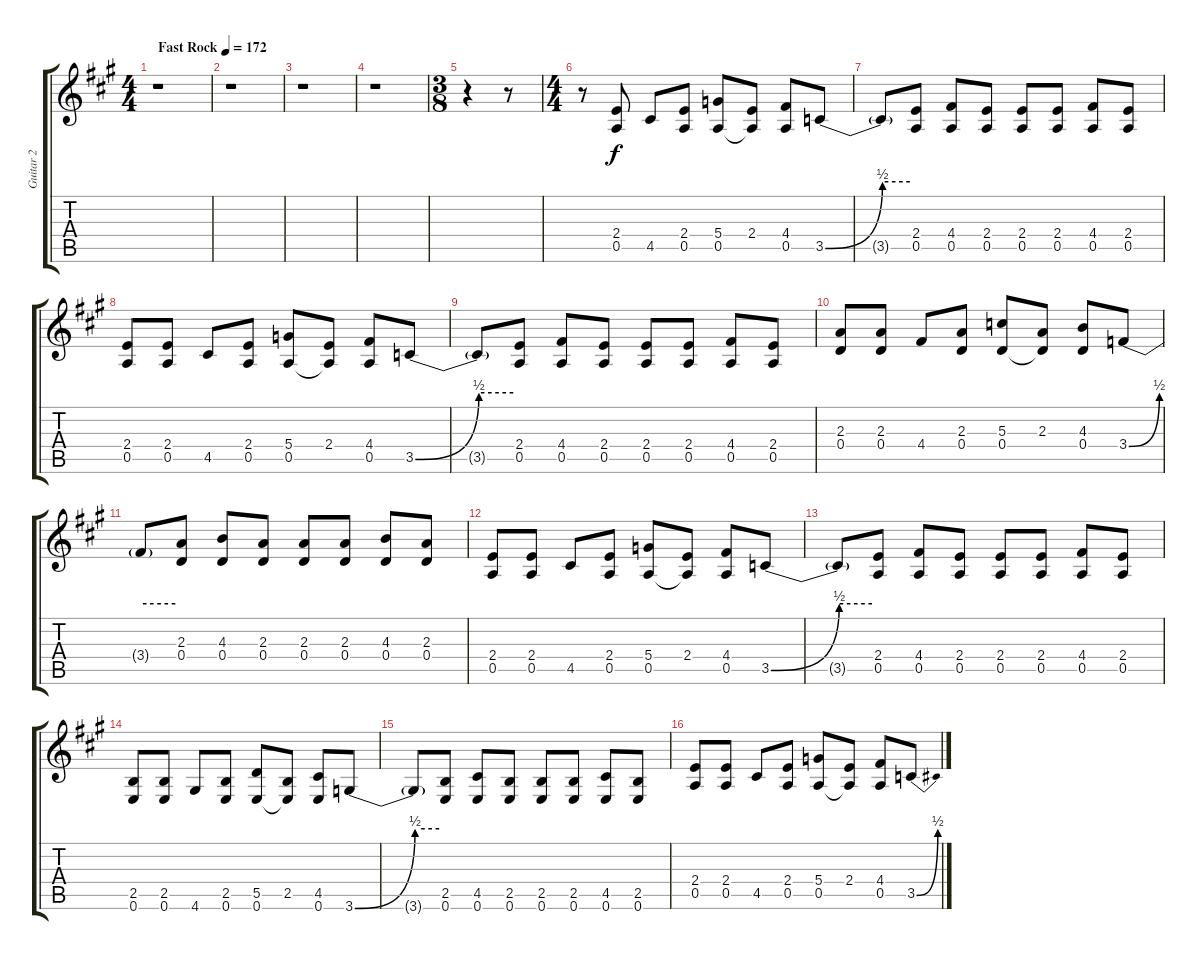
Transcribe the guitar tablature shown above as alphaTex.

\track ("Guitar 2" "Guitar 2") {instrument distortionguitar}
\staff {score tabs}
\tuning (E4 B3 G3 D3 A2 E2) {hide}
\ts (4 4)
\tempo (172 "Fast Rock")
\clef g2
\ks a
r.1{dy f instrument distortionguitar} |
r.1 |
r.1 |
r.1 |
\ts (3 8)
r.4 r.8 |
\ts (4 4)
r.8 (2.4 0.5).8 4.5.8 (2.4 0.5).8 (5.4 0.5).8 (2.4 0.5{t}).8 (4.4 0.5).8 3.5{be (bend 0 0 60 2)}.8 |
3.5{be (hold 0 2 60 2) t}.8 (2.4 0.5).8 (4.4 0.5).8 (2.4 0.5).8 (2.4 0.5).8 (2.4 0.5).8 (4.4 0.5).8 (2.4 0.5).8 |
(2.4 0.5).8 (2.4 0.5).8 4.5.8 (2.4 0.5).8 (5.4 0.5).8 (2.4 0.5{t}).8 (4.4 0.5).8 3.5{be (bend 0 0 60 2)}.8 |
3.5{be (hold 0 2 60 2) t}.8 (2.4 0.5).8 (4.4 0.5).8 (2.4 0.5).8 (2.4 0.5).8 (2.4 0.5).8 (4.4 0.5).8 (2.4 0.5).8 |
(2.3 0.4).8 (2.3 0.4).8 4.4.8 (2.3 0.4).8 (5.3 0.4).8 (2.3 0.4{t}).8 (4.3 0.4).8 3.4{be (bend 0 0 60 2)}.8 |
3.4{be (hold 0 2 60 2) t}.8 (2.3 0.4).8 (4.3 0.4).8 (2.3 0.4).8 (2.3 0.4).8 (2.3 0.4).8 (4.3 0.4).8 (2.3 0.4).8 |
(2.4 0.5).8 (2.4 0.5).8 4.5.8 (2.4 0.5).8 (5.4 0.5).8 (2.4 0.5{t}).8 (4.4 0.5).8 3.5{be (bend 0 0 60 2)}.8 |
3.5{be (hold 0 2 60 2) t}.8 (2.4 0.5).8 (4.4 0.5).8 (2.4 0.5).8 (2.4 0.5).8 (2.4 0.5).8 (4.4 0.5).8 (2.4 0.5).8 |
(2.5 0.6).8 (2.5 0.6).8 4.6.8 (2.5 0.6).8 (5.5 0.6).8 (2.5 0.6{t}).8 (4.5 0.6).8 3.6{be (bend 0 0 60 2)}.8 |
3.6{be (hold 0 2 60 2) t}.8 (2.5 0.6).8 (4.5 0.6).8 (2.5 0.6).8 (2.5 0.6).8 (2.5 0.6).8 (4.5 0.6).8 (2.5 0.6).8 |
(2.4 0.5).8 (2.4 0.5).8 4.5.8 (2.4 0.5).8 (5.4 0.5).8 (2.4 0.5{t}).8 (4.4 0.5).8 3.5{be (bend 0 0 60 2)}.8
